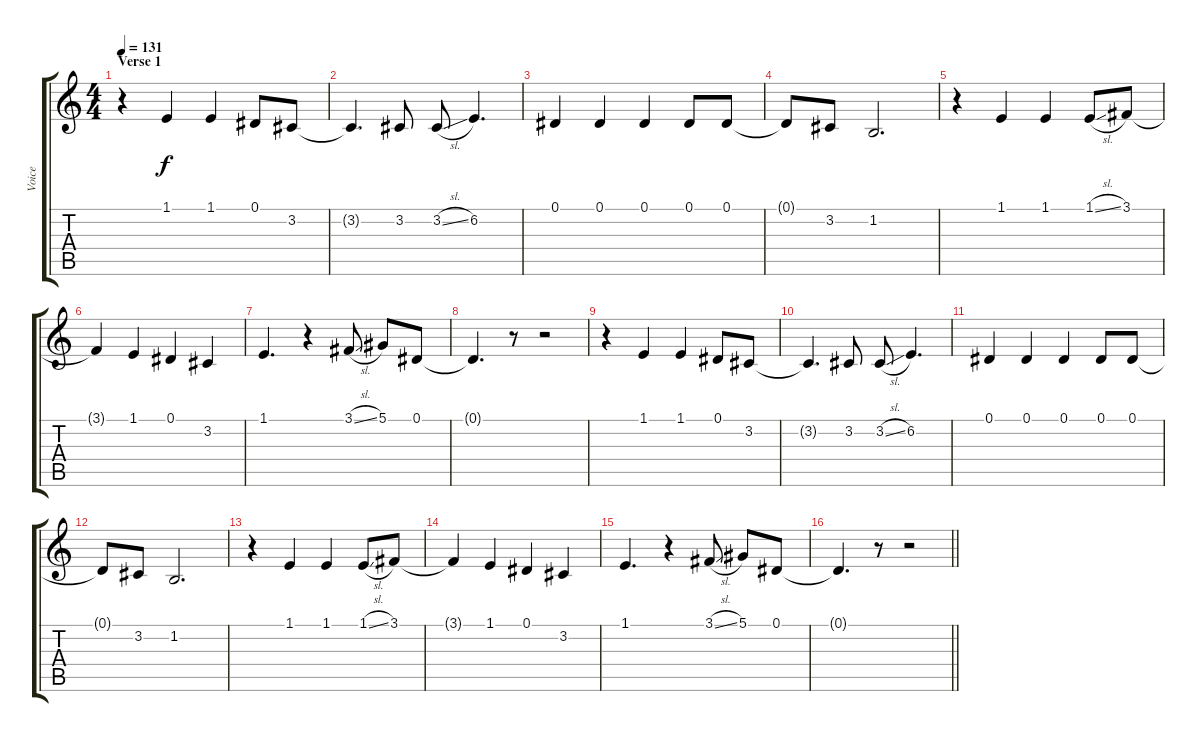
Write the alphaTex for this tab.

\track ("Voice" "Voice") {instrument clarinet}
\staff {score tabs}
\tuning (Eb4 Bb3 Gb3 Db3 Ab2 Eb2) {hide}
\ts (4 4)
\section ("" "Verse 1")
\tempo 131
\clef g2
\ks c
r.4{dy f} 1.1.4 1.1.4 0.1.8 3.2.8 |
3.2{t}.4{d} 3.2.8 3.2{sl}.8 6.2.4{d} |
0.1.4 0.1.4 0.1.4 0.1.8 0.1.8 |
0.1{t}.8 3.2.8 1.2.2{d} |
r.4 1.1.4 1.1.4 1.1{sl}.8 3.1.8 |
3.1{t}.4 1.1.4 0.1.4 3.2.4 |
1.1.4{d} r.4 3.1{sl}.8 5.1.8 0.1.8 |
0.1{t}.4{d} r.8 r.2 |
r.4 1.1.4 1.1.4 0.1.8 3.2.8 |
3.2{t}.4{d} 3.2.8 3.2{sl}.8 6.2.4{d} |
0.1.4 0.1.4 0.1.4 0.1.8 0.1.8 |
0.1{t}.8 3.2.8 1.2.2{d} |
r.4 1.1.4 1.1.4 1.1{sl}.8 3.1.8 |
3.1{t}.4 1.1.4 0.1.4 3.2.4 |
1.1.4{d} r.4 3.1{sl}.8 5.1.8 0.1.8 |
\barLineRight lightlight
0.1{t}.4{d} r.8 r.2
